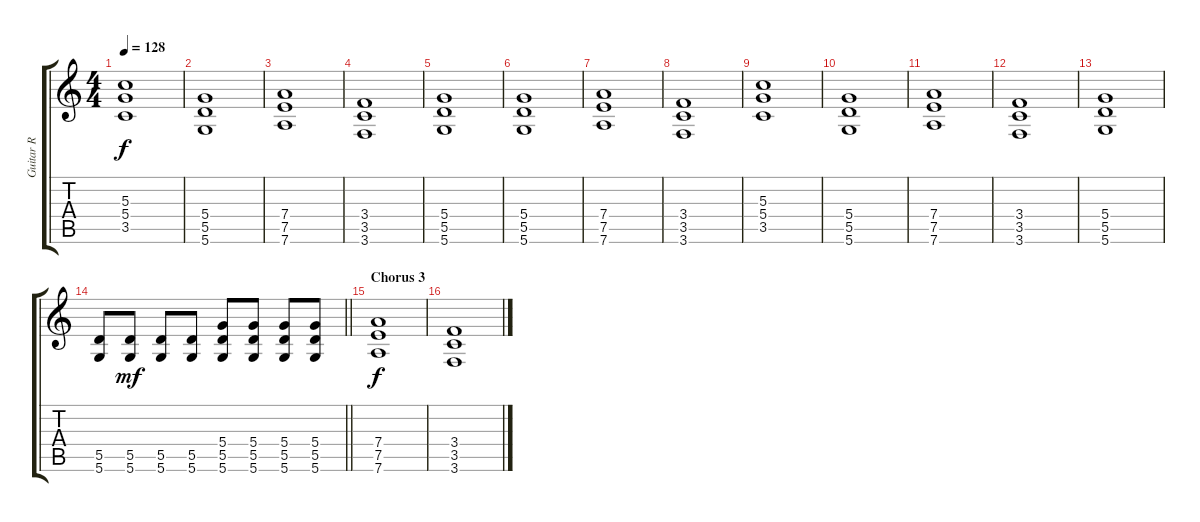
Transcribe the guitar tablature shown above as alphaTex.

\track ("Guitar R" "Guitar R") {instrument acousticguitarnylon}
\staff {score tabs}
\tuning (E4 B3 G3 D3 A2 D2) {hide}
\ts (4 4)
\tempo 128
\clef g2
\ks c
(5.3 5.4 3.5).1{dy f} |
(5.4 5.5 5.6).1 |
(7.4 7.5 7.6).1 |
(3.4 3.5 3.6).1 |
(5.4 5.5 5.6).1 |
(5.4 5.5 5.6).1 |
(7.4 7.5 7.6).1 |
(3.4 3.5 3.6).1 |
(5.3 5.4 3.5).1 |
(5.4 5.5 5.6).1 |
(7.4 7.5 7.6).1 |
(3.4 3.5 3.6).1 |
(5.4 5.5 5.6).1 |
\barLineRight lightlight
(5.5 5.6).8 (5.5 5.6).8{dy mf} (5.5 5.6).8 (5.5 5.6).8 (5.4 5.5 5.6).8 (5.4 5.5 5.6).8 (5.4 5.5 5.6).8 (5.4 5.5 5.6).8 |
\section ("" "Chorus 3")
(7.4 7.5 7.6).1{dy f} |
(3.4 3.5 3.6).1
